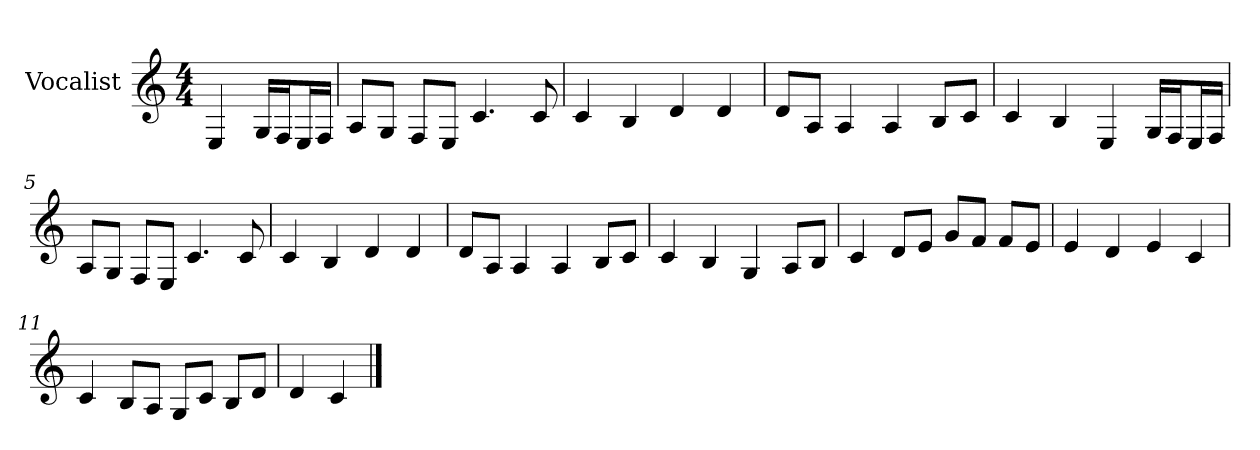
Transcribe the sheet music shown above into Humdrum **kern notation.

**kern
*part1
*staff1
*I"Vocalist
*k[]
*C:
*M4/4
=
4E
16GLL
16FJ
16EL
16FJJ
=1
8AL
8GJ
8FL
8EJ
4.c
8c
=2
4c
4B
4d
4d
=3
8dL
8AJ
4A
4A
8BL
8cJ
=4
4c
4B
4E
16GLL
16FJ
16EL
16FJJ
=5
8AL
8GJ
8FL
8EJ
4.c
8c
=6
4c
4B
4d
4d
=7
8dL
8AJ
4A
4A
8BL
8cJ
=8
4c
4B
4G
8AL
8BJ
=9
4c
8dL
8eJ
8gL
8fJ
8fL
8eJ
=10
4e
4d
4e
4c
=11
4c
8BL
8AJ
8GL
8cJ
8BL
8dJ
=12
4d
4c
==
*-
